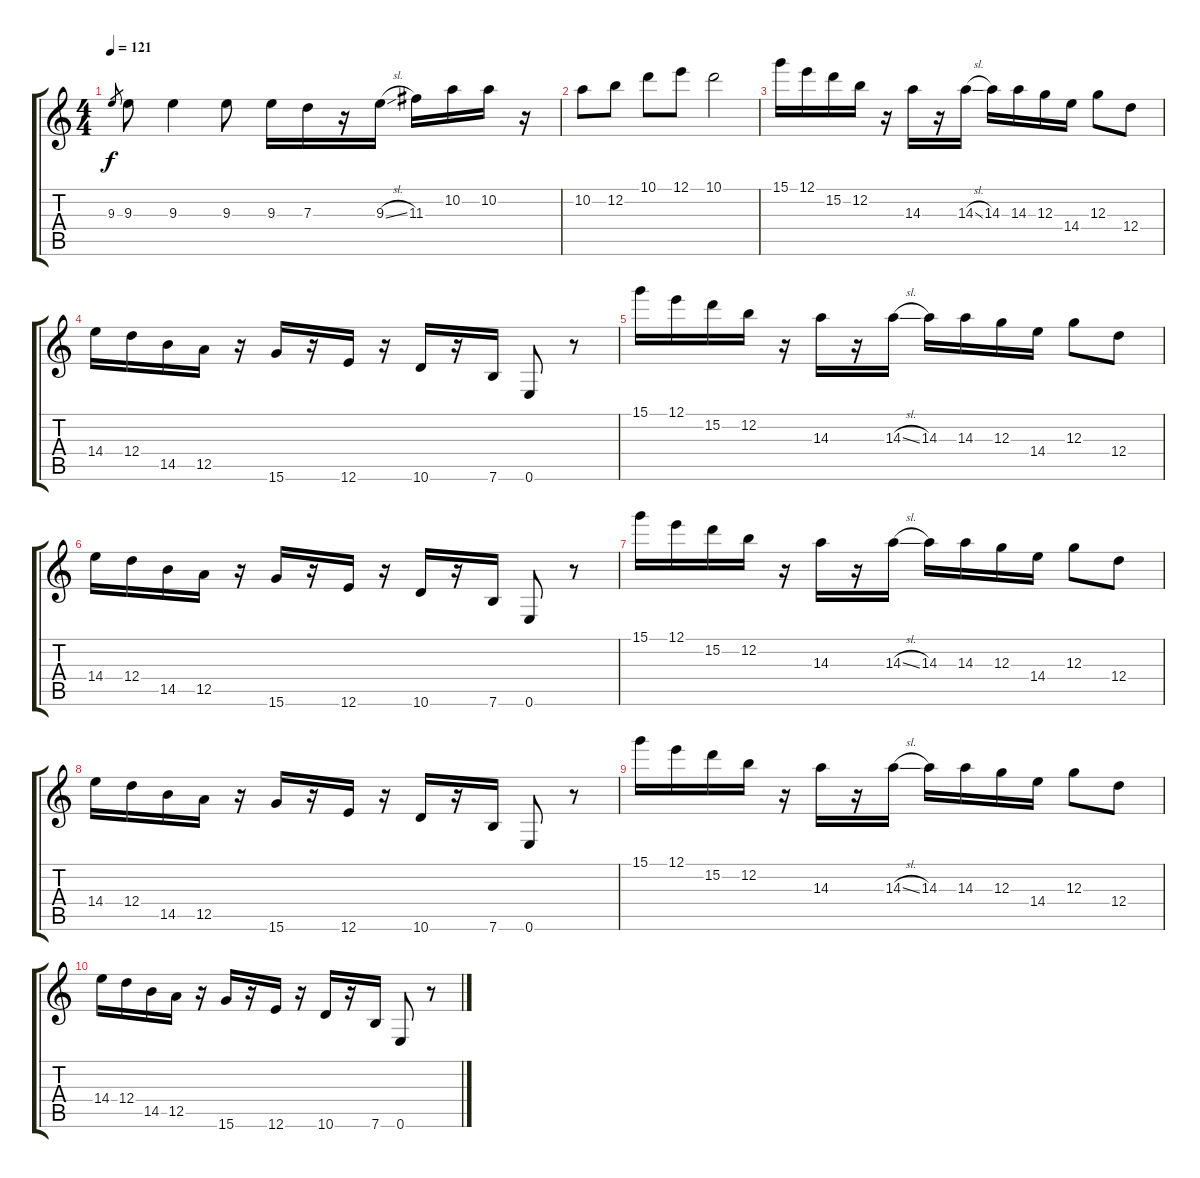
\track "" {instrument acousticguitarsteel}
\staff {score tabs}
\tuning (E4 B3 G3 D3 A2 E2) {hide}
\ts (4 4)
\tempo 121
\clef g2
\ks c
9.3.8{gr dy f} 9.3.8 9.3.4 9.3.8 9.3.16 7.3.16 r.16 9.3{sl}.16 11.3.16 10.2.16 10.2.16 r.16 |
10.2.8 12.2.8 10.1.8 12.1.8 10.1.2 |
15.1.16 12.1.16 15.2.16 12.2.16 r.16 14.3.16 r.16 14.3{sl}.16 14.3.16 14.3.16 12.3.16 14.4.16 12.3.8 12.4.8 |
14.4.16 12.4.16 14.5.16 12.5.16 r.16 15.6.16 r.16 12.6.16 r.16 10.6.16 r.16 7.6.16 0.6.8 r.8 |
15.1.16 12.1.16 15.2.16 12.2.16 r.16 14.3.16 r.16 14.3{sl}.16 14.3.16 14.3.16 12.3.16 14.4.16 12.3.8 12.4.8 |
14.4.16 12.4.16 14.5.16 12.5.16 r.16 15.6.16 r.16 12.6.16 r.16 10.6.16 r.16 7.6.16 0.6.8 r.8 |
15.1.16 12.1.16 15.2.16 12.2.16 r.16 14.3.16 r.16 14.3{sl}.16 14.3.16 14.3.16 12.3.16 14.4.16 12.3.8 12.4.8 |
14.4.16 12.4.16 14.5.16 12.5.16 r.16 15.6.16 r.16 12.6.16 r.16 10.6.16 r.16 7.6.16 0.6.8 r.8 |
15.1.16 12.1.16 15.2.16 12.2.16 r.16 14.3.16 r.16 14.3{sl}.16 14.3.16 14.3.16 12.3.16 14.4.16 12.3.8 12.4.8 |
14.4.16 12.4.16 14.5.16 12.5.16 r.16 15.6.16 r.16 12.6.16 r.16 10.6.16 r.16 7.6.16 0.6.8 r.8
